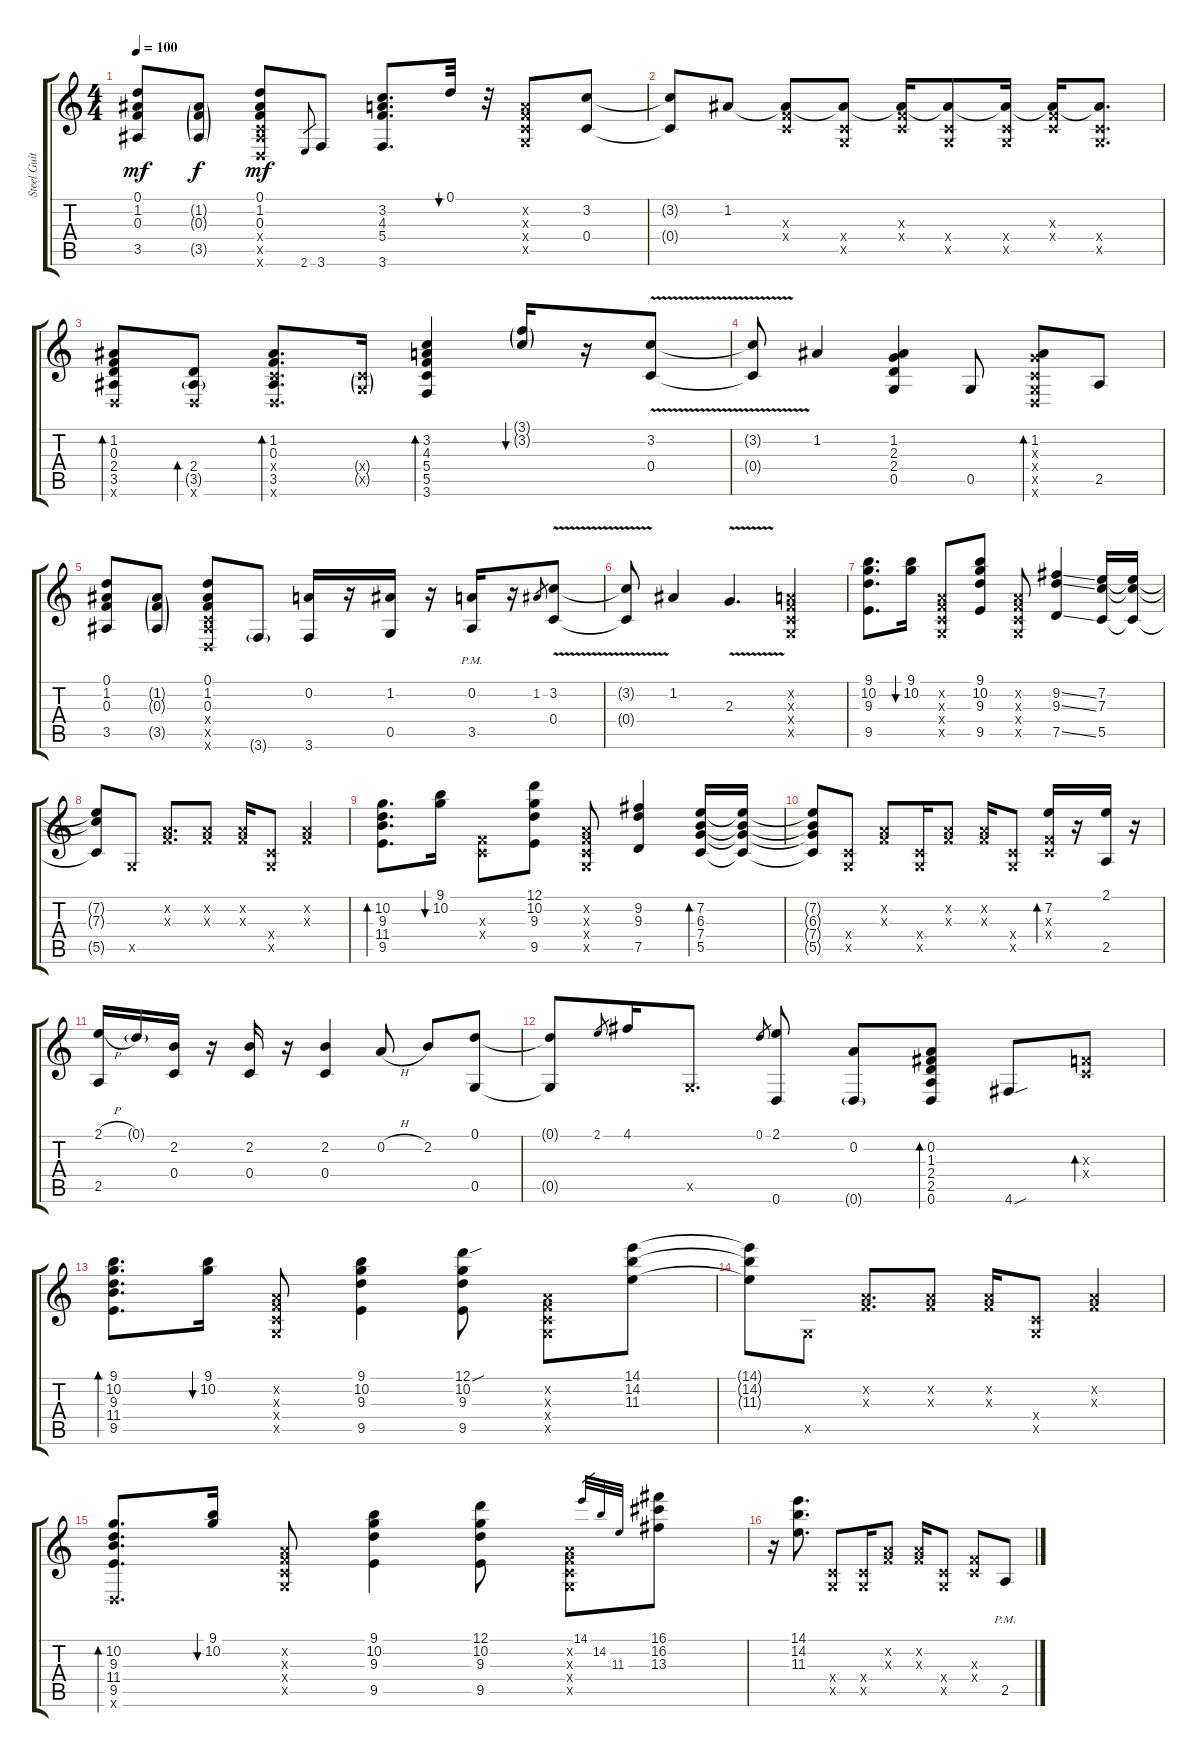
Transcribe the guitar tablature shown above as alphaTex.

\track ("Steel Guitar" "Steel Guit") {instrument acousticguitarsteel}
\staff {score tabs}
\tuning (D4 A3 F3 C3 G2 D2) {hide}
\ts (4 4)
\tempo 100
\clef g2
\ks c
(0.1 1.2 0.3 3.5).8{dy mf} (1.2{g} 0.3{g} 3.5{g}).8{dy f} (0.1 1.2 0.3 0.4{x} 3.5{x} 0.6{x}).8{dy mf} 2.6.8{gr} 3.6.8 (3.2 4.3 5.4 3.6).8{d} 0.1.32{bu 30} r.32 (0.2{x} 0.3{x} 0.4{x} 0.5{x}).8 (3.2 0.4).8 |
(3.2{t} 0.4{t}).8 1.2.8 (1.2{t} 0.3{x} 0.4{x}).8 (1.2{t} 0.4{x} 0.5{x}).8 (1.2{t} 0.3{x} 0.4{x}).16 (1.2{t} 0.4{x} 0.5{x}).8 (1.2{t} 0.4{x} 0.5{x}).16 (1.2{t} 0.3{x} 0.4{x}).16 (1.2{t} 0.4{x} 0.5{x}).8{d} |
(1.2 0.3 2.4 3.5 0.6{x}).8{bd 30} (2.4 3.5{g} 0.6{x}).8{bd 30} (1.2 0.3 0.4{x} 3.5 0.6{x}).8{d bd 30} (0.4{g x} 0.5{g x}).16 (3.2 4.3 5.4 5.5 3.6).4{bd 30} (3.1{g} 3.2{g}).16{bu 30} r.16 (3.2{v} 0.4).8 |
(3.2{v t} 0.4{t}).8 1.2.4 (1.2 2.3 2.4 0.5).4 0.5.8 (1.2 2.3{x} 0.4{x} 0.5{x} 0.6{x}).8{bd 30} 2.5.8 |
(0.1 1.2 0.3 3.5).8 (1.2{g} 0.3{g} 3.5{g}).8 (0.1 1.2 0.3 0.4{x} 3.5{x} 0.6{x}).8 3.6{g}.8 (0.2 3.6).16 r.16 (1.2 0.5).16 r.16 (0.2{pm} 3.5).16 r.16 1.2.8{gr} (3.2{v} 0.4).8 |
(3.2{t} 0.4{t}).8 1.2.4 2.3{v}.4{d} (0.2{x} 0.3{x} 0.4{x} 0.5{x}).4 |
(9.1 10.2 9.3 9.5).8{d} (9.1 10.2).16{bu 30} (0.2{x} 0.3{x} 0.4{x} 0.5{x}).8 (9.1 10.2 9.3 9.5).8 (0.2{x} 0.3{x} 0.4{x} 0.5{x}).8 (9.2{ss} 9.3{ss} 7.5{ss}).4 (7.2 7.3 5.5).16 (7.2{t} 7.3{t} 5.5{t}).16 |
(7.2{t} 7.3{t} 5.5{t}).8 0.5{x}.8 (0.2{x} 0.3{x}).8{d} (0.2{x} 0.3{x}).8 (0.2{x} 0.3{x}).16 (0.4{x} 0.5{x}).8 (0.2{x} 0.3{x}).4 |
(10.2 9.3 11.4 9.5).8{d bd 30} (9.1 10.2).16{bu 30} (0.3{x} 0.4{x}).8 (12.1 10.2 9.3 9.5).8 (0.2{x} 0.3{x} 0.4{x} 0.5{x}).8 (9.2 9.3 7.5).4 (7.2 6.3 7.4 5.5).16{bd 30} (7.2{t} 6.3{t} 7.4{t} 5.5{t}).16 |
(7.2{t} 6.3{t} 7.4{t} 5.5{t}).8 (0.4{x} 0.5{x}).8 (0.2{x} 0.3{x}).8 (0.4{x} 0.5{x}).16 (0.2{x} 0.3{x}).8 (0.2{x} 0.3{x}).16 (0.4{x} 0.5{x}).8 (7.2 0.3{x} 0.4{x}).16{bd 30} r.16 (2.1 2.5).16 r.16 |
(2.1{h} 2.5).16 0.1{g}.16 (2.2 0.4).16 r.16 (2.2 0.4).16 r.16 (2.2 0.4).4 0.2{h}.8 2.2.8 (0.1 0.5).8 |
(0.1{t} 0.5{t}).8 2.1.8{gr} 4.1.16 0.5{x}.8{d} 0.1.8{gr} (2.1 0.6).8 (0.2 0.6{g}).8 (0.2 1.3 2.4 2.5 0.6).8{bd 30} 4.6{sou}.8 (0.3{x} 0.4{x}).8{bd 30} |
(9.1 10.2 9.3 11.4 9.5).8{d bd 30} (9.1 10.2).16{bu 30} (0.2{x} 0.3{x} 0.4{x} 0.5{x}).8 (9.1 10.2 9.3 9.5).4 (12.1{sou} 10.2 9.3 9.5).8 (0.2{x} 0.3{x} 0.4{x} 0.5{x}).8 (14.1 14.2 11.3).8 |
(14.1{t} 14.2{t} 11.3{t}).8 0.5{x}.8 (0.2{x} 0.3{x}).8{d} (0.2{x} 0.3{x}).8 (0.2{x} 0.3{x}).16 (0.4{x} 0.5{x}).8 (0.2{x} 0.3{x}).4 |
(10.2 9.3 11.4 9.5 0.6{x}).8{d bd 30} (9.1 10.2).16{bu 30} (0.2{x} 0.3{x} 0.4{x} 0.5{x}).8 (9.1 10.2 9.3 9.5).4 (12.1 10.2 9.3 9.5).8 (0.2{x} 0.3{x} 0.4{x} 0.5{x}).8 14.1.32{gr} 14.2.32{gr} 11.3.32{gr} (16.1 16.2 13.3).8 |
r.16 (14.1 14.2 11.3).8{d} (0.4{x} 0.5{x}).8 (0.4{x} 0.5{x}).16 (0.2{x} 0.3{x}).8 (0.2{x} 0.3{x}).16 (0.4{x} 0.5{x}).8 (0.3{x} 0.4{x}).8 2.5{pm}.8
